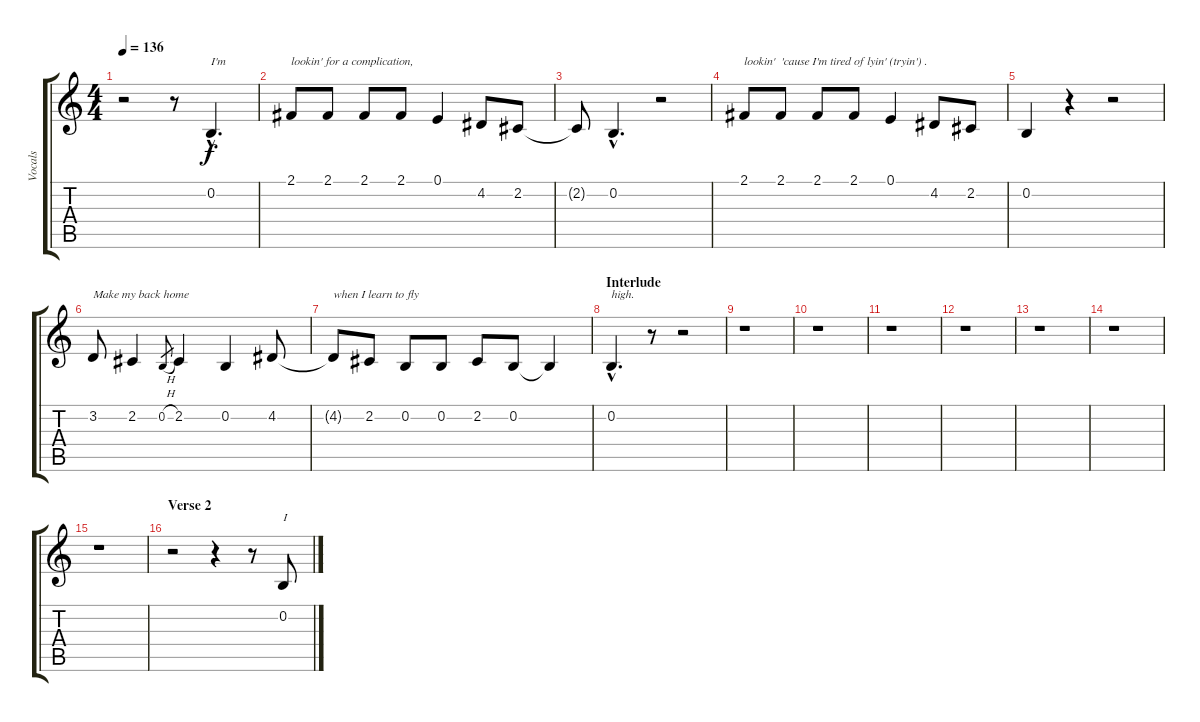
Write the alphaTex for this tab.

\track ("Vocals" "Vocals") {instrument stringensemble1}
\staff {score tabs}
\tuning (E4 B3 G3 D3 A2 E2) {hide}
\ts (4 4)
\tempo 136
\clef g2
\ks c
r.2{dy f} r.8 0.2{hac}.4{d txt "I'm"} |
2.1.8{txt "lookin' for a complication,"} 2.1.8 2.1.8 2.1.8 0.1.4 4.2.8 2.2.8 |
2.2{t}.8 0.2{hac}.4{d} r.2 |
2.1.8{txt "lookin'  'cause I'm tired of lyin' (tryin') ."} 2.1.8 2.1.8 2.1.8 0.1.4 4.2.8 2.2.8 |
0.2.4 r.4 r.2 |
3.2.8{txt "Make my back home"} 2.2.4 0.2{h}.8{gr} 2.2.4 0.2.4 4.2.8 |
4.2{t}.8{txt "when I learn to fly"} 2.2.8 0.2.8 0.2.8 2.2.8 0.2.8 0.2{t}.4 |
\section ("" "Interlude")
0.2{hac}.4{d txt "high."} r.8 r.2 |
r.1 |
r.1 |
r.1 |
r.1 |
r.1 |
r.1 |
r.1 |
\section ("" "Verse 2")
r.2 r.4 r.8 0.2.8{txt "I"}
